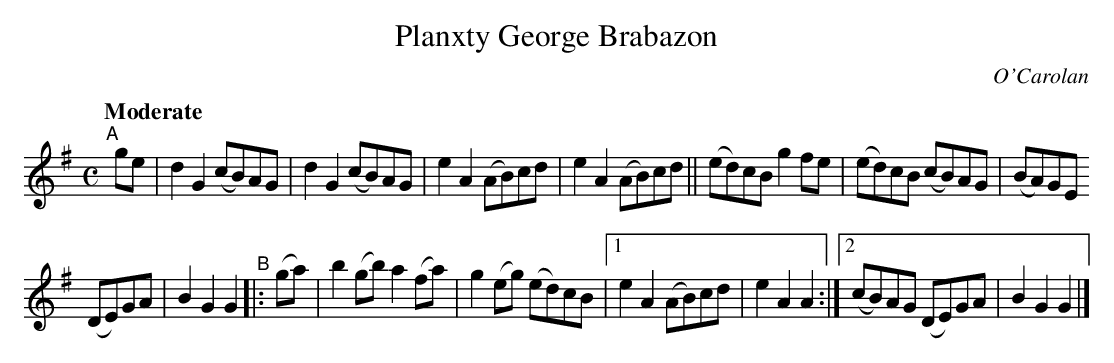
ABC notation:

X:1
T: Planxty George Brabazon
C: O'Carolan
Q: "Moderate"
M: C
L: 1/8
K: G
"^A"[|] ge |\
d2G2 (cB)AG | d2G2 (cB)AG | e2A2 (AB)cd | e2A2 (AB)cd ||\
(ed)cB g2fe | (ed)cB (cB)AG | (BA)GE
(DE)GA | B2G2 G2 "^B"|: (ga) | b2(gb) a2(fa) | g2(eg) (ed)cB |\
[1 e2A2 (AB)cd | e2A2 A2 :|[2 (cB)AG (DE)GA | B2G2 G2 |]
